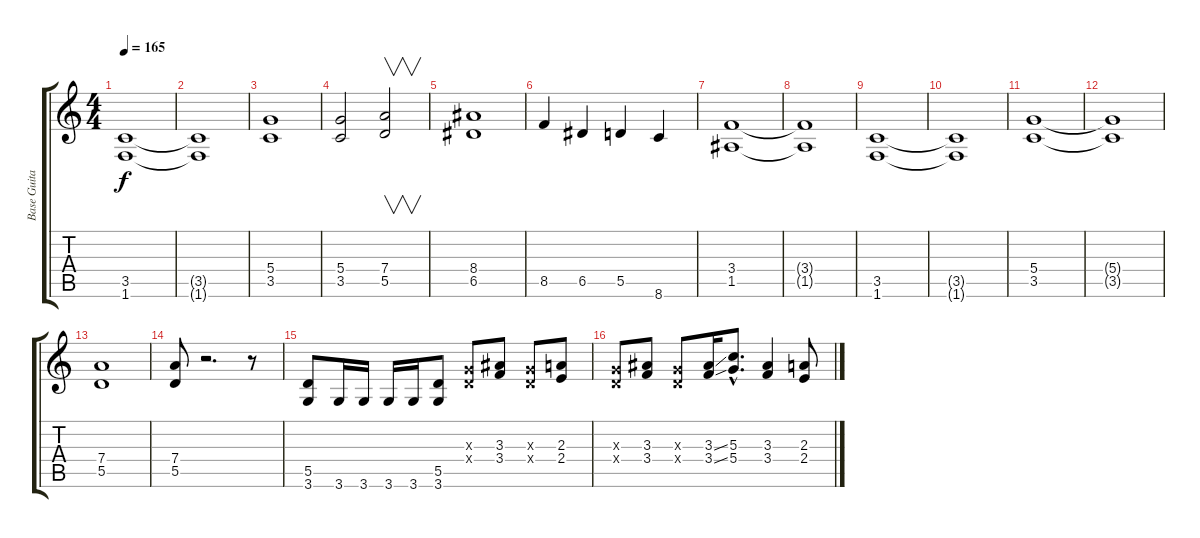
\track ("Base Guitar" "Base Guita") {instrument distortionguitar}
\staff {score tabs}
\tuning (E4 B3 G3 D3 A2 E2) {hide}
\ts (4 4)
\tempo 165
\clef g2
\ks c
(3.5 1.6).1{dy f} |
(3.5{t} 1.6{t}).1 |
(5.4 3.5).1 |
(5.4 3.5).2 (7.4 5.5).2{v} |
(8.4 6.5).1 |
8.5.4 6.5.4 5.5.4 8.6.4 |
(3.4 1.5).1 |
(3.4{t} 1.5{t}).1 |
(3.5 1.6).1 |
(3.5{t} 1.6{t}).1 |
(5.4 3.5).1 |
(5.4{t} 3.5{t}).1 |
(7.4 5.5).1 |
(7.4 5.5).8 r.2{d} r.8 |
(5.5 3.6).8 3.6.16 3.6.16 3.6.16 3.6.16 (5.5 3.6).8 (0.3{x} 0.4{x}).8 (3.3 3.4).8 (0.3{x} 0.4{x}).8 (2.3 2.4).8 |
(0.3{x} 0.4{x}).8 (3.3 3.4).8 (0.3{x} 0.4{x}).8 (3.3{ss} 3.4{ss}).16 (5.3{hac} 5.4{hac}).8{d} (3.3 3.4).4 (2.3 2.4).8
